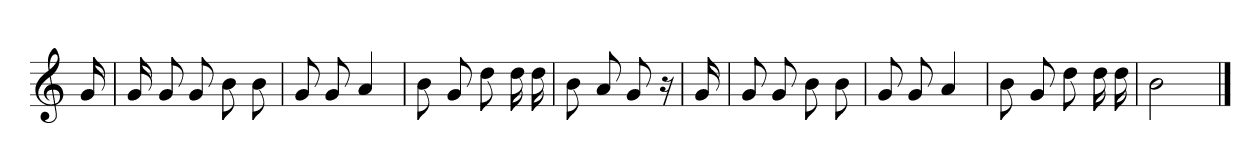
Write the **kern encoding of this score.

**kern
*part1
*staff1
*clefG2
*k[]
=
16g
=1
16g
8g
8g
8b
8b
=2
8g
8g
4a
=3
8b
8g
8dd
16dd
16dd
=4
8b
8a
8g
16r
=5
16g
=6
8g
8g
8b
8b
=7
8g
8g
4a
=8
8b
8g
8dd
16dd
16dd
=9
2b
==
*-
